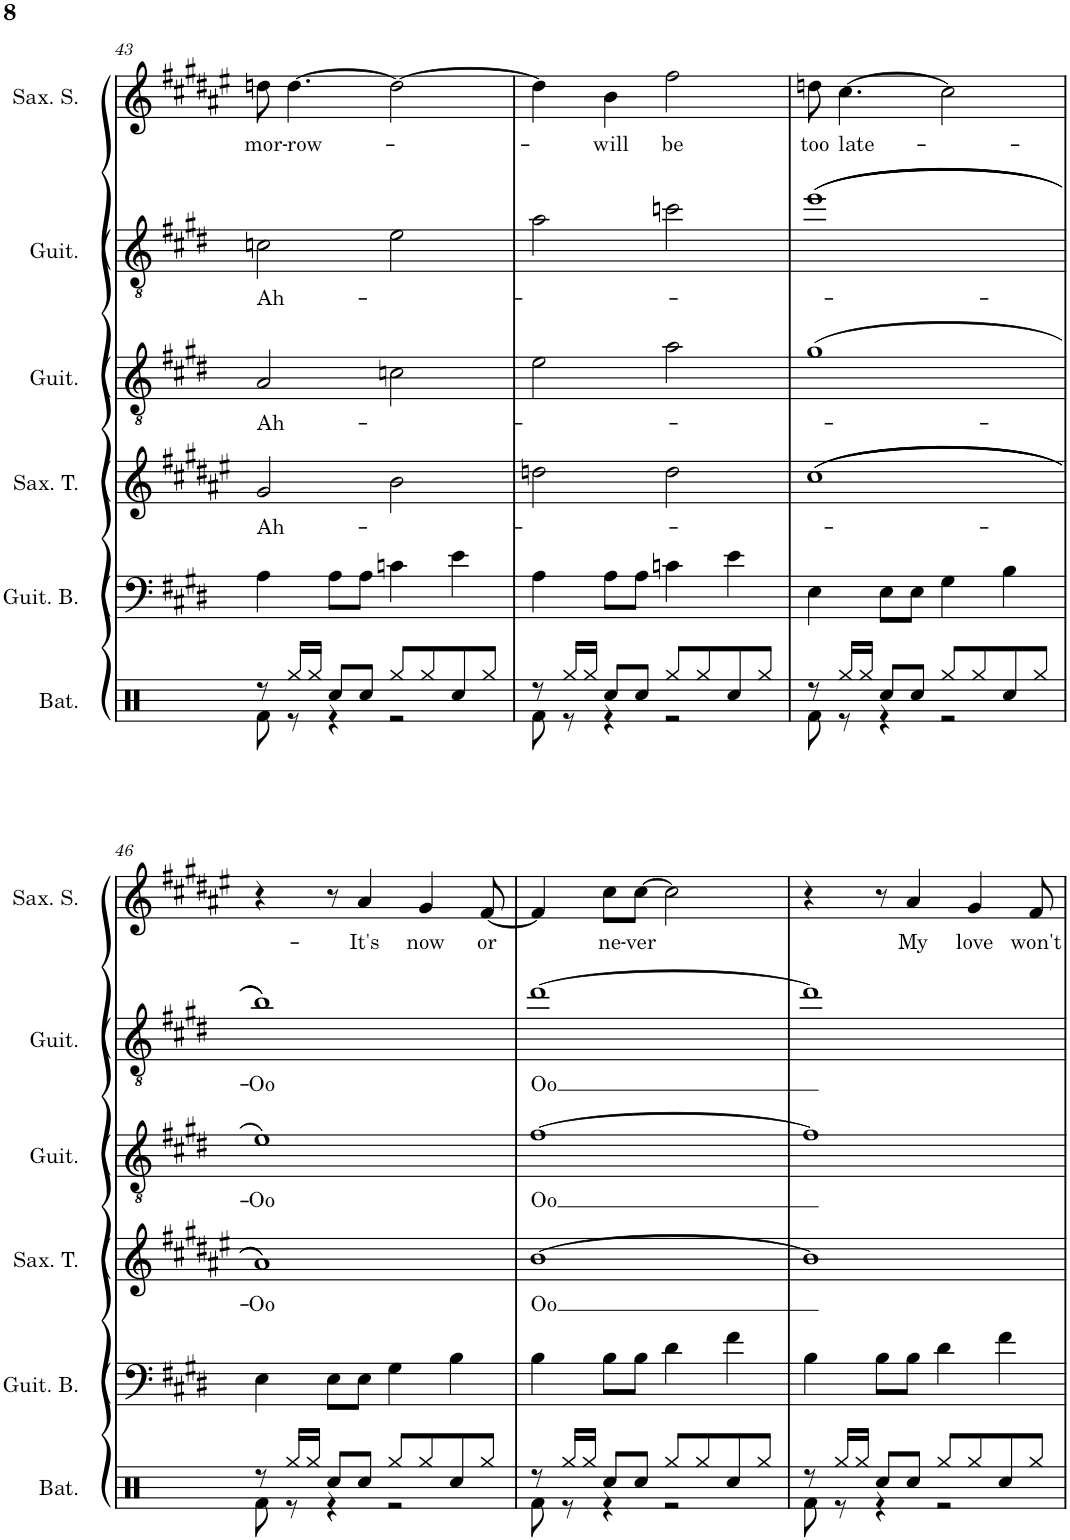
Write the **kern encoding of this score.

**kern	**kern	**kern	**text	**kern	**text	**kern	**text	**kern	**text
*part6	*part5	*part4	*part4	*part3	*part3	*part2	*part2	*part1	*part1
*staff6	*staff5	*staff4	*staff4	*staff3	*staff3	*staff2	*staff2	*staff1	*staff1
*I"Set de batterie	*I"Guitare basse	*I"Saxophone ténor	*	*I"Guitare acoustique	*	*I"Guitare acoustique	*	*I"Saxophone soprano	*
*I'Bat.	*I'Guit. B.	*I'Sax. T.	*	*I'Guit.	*	*I'Guit.	*	*I'Sax. S.	*
!!LO:PB:g=z
*clefX	*clefF4	*clefG2	*	*clefGv2	*	*clefGv2	*	*clefG2	*
*	*Trd7c12	*Trd8c14	*	*	*	*	*	*Trd1c2	*
*k[]	*k[f#c#g#d#]	*k[f#c#g#d#a#e#]	*	*k[f#c#g#d#]	*	*k[f#c#g#d#]	*	*k[f#c#g#d#a#e#]	*
*M4/4	*M4/4	*M4/4	*	*M4/4	*	*M4/4	*	*M4/4	*
=43	=43	=43	=43	=43	=43	=43	=43	=43	=43
*^	*	*	*	*	*	*	*	*	*
!	!	!	!	!LO:LY:b	!	!LO:LY:b	!	!LO:LY:b	!	!LO:LY:b
8r	8Rf\	4A\	2g#/	Ah-	2A/	Ah-	2cn\	Ah-	8ddn\	mor-
!	!	!	!	!	!	!	!	!	!	!LO:LY:b
16Rgg/LL	8r	.	.	.	.	.	.	.	[4.dd\	-row-
16Rgg/JJ	.	.	.	.	.	.	.	.	.	.
8Rcc/L	4r	8A\L	.	.	.	.	.	.	.	.
8Rcc/J	.	8A\J	.	.	.	.	.	.	.	.
8Rgg/L	2r	4cn\	2b\	.	2cn\	.	2e\	.	2dd\_	.
8Rgg/	.	.	.	.	.	.	.	.	.	.
8Rcc/	.	4e\	.	.	.	.	.	.	.	.
8Rgg/J	.	.	.	.	.	.	.	.	.	.
=44	=44	=44	=44	=44	=44	=44	=44	=44	=44	=44
8r	8Rf\	4A\	2ddn\	.	2e\	.	2a\	.	4dd\]	.
16Rgg/LL	8r	.	.	.	.	.	.	.	.	.
16Rgg/JJ	.	.	.	.	.	.	.	.	.	.
!	!	!	!	!	!	!	!	!	!	!LO:LY:b
8Rcc/L	4r	8A\L	.	.	.	.	.	.	4b\	-will
8Rcc/J	.	8A\J	.	.	.	.	.	.	.	.
!	!	!	!	!	!	!	!	!	!	!LO:LY:b
8Rgg/L	2r	4cn\	2dd\	.	2a\	.	2ccn\	.	2ff#\	be
8Rgg/	.	.	.	.	.	.	.	.	.	.
8Rcc/	.	4e\	.	.	.	.	.	.	.	.
8Rgg/J	.	.	.	.	.	.	.	.	.	.
=45	=45	=45	=45	=45	=45	=45	=45	=45	=45	=45
!	!	!	!	!	!	!	!	!	!	!LO:LY:b
8r	8Rf\	4E\	((1cc#	.	(1g#	.	((1ee	.	8ddn\	too
!	!	!	!	!	!	!	!	!	!	!LO:LY:b
16Rgg/LL	8r	.	.	.	.	.	.	.	[4.cc#\	late-
16Rgg/JJ	.	.	.	.	.	.	.	.	.	.
8Rcc/L	4r	8E\L	.	.	.	.	.	.	.	.
8Rcc/J	.	8E\J	.	.	.	.	.	.	.	.
8Rgg/L	2r	4G#\	.	.	.	.	.	.	2cc#\]	.
8Rgg/	.	.	.	.	.	.	.	.	.	.
8Rcc/	.	4B\	.	.	.	.	.	.	.	.
8Rgg/J	.	.	.	.	.	.	.	.	.	.
!!LO:LB:g=z
=46	=46	=46	=46	=46	=46	=46	=46	=46	=46	=46
!	!	!	!	!LO:LY:b	!	!LO:LY:b	!	!LO:LY:b	!	!
8r	8Rf\	4E\	1a#))	-Oo	1e)	Oo	1b))	Oo	4r	.
16Rgg/LL	8r	.	.	.	.	.	.	.	.	.
16Rgg/JJ	.	.	.	.	.	.	.	.	.	.
8Rcc/L	4r	8E\L	.	.	.	.	.	.	8r	.
!	!	!	!	!	!	!	!	!	!	!LO:LY:b
8Rcc/J	.	8E\J	.	.	.	.	.	.	4a#/	-It's
8Rgg/L	2r	4G#\	.	.	.	.	.	.	.	.
!	!	!	!	!	!	!	!	!	!	!LO:LY:b
8Rgg/	.	.	.	.	.	.	.	.	4g#/	now
8Rcc/	.	4B\	.	.	.	.	.	.	.	.
!	!	!	!	!	!	!	!	!	!	!LO:LY:b
8Rgg/J	.	.	.	.	.	.	.	.	[8f#/	or
=47	=47	=47	=47	=47	=47	=47	=47	=47	=47	=47
!	!	!	!	!LO:LY:b	!	!LO:LY:b	!	!LO:LY:b	!	!
8r	8Rf\	4B\	[1b	Oo	[1f#	Oo	[1dd#	Oo	4f#/]	.
16Rgg/LL	8r	.	.	.	.	.	.	.	.	.
16Rgg/JJ	.	.	.	.	.	.	.	.	.	.
!	!	!	!	!	!	!	!	!	!	!LO:LY:b
8Rcc/L	4r	8B\L	.	.	.	.	.	.	8cc#\L	-ne-
!	!	!	!	!	!	!	!	!	!	!LO:LY:b
8Rcc/J	.	8B\J	.	.	.	.	.	.	[8cc#\J	-ver
8Rgg/L	2r	4d#\	.	.	.	.	.	.	2cc#\]	.
8Rgg/	.	.	.	.	.	.	.	.	.	.
8Rcc/	.	4f#\	.	.	.	.	.	.	.	.
8Rgg/J	.	.	.	.	.	.	.	.	.	.
=48	=48	=48	=48	=48	=48	=48	=48	=48	=48	=48
8r	8Rf\	4B\	1b]	.	1f#]	.	1dd#]	.	4r	.
16Rgg/LL	8r	.	.	.	.	.	.	.	.	.
16Rgg/JJ	.	.	.	.	.	.	.	.	.	.
8Rcc/L	4r	8B\L	.	.	.	.	.	.	8r	.
!	!	!	!	!	!	!	!	!	!	!LO:LY:b
8Rcc/J	.	8B\J	.	.	.	.	.	.	4a#/	My
8Rgg/L	2r	4d#\	.	.	.	.	.	.	.	.
!	!	!	!	!	!	!	!	!	!	!LO:LY:b
8Rgg/	.	.	.	.	.	.	.	.	4g#/	love
8Rcc/	.	4f#\	.	.	.	.	.	.	.	.
!	!	!	!	!	!	!	!	!	!	!LO:LY:b
8Rgg/J	.	.	.	.	.	.	.	.	8f#/	won't
*v	*v	*	*	*	*	*	*	*	*	*
=	=	=	=	=	=	=	=	=	=
*-	*-	*-	*-	*-	*-	*-	*-	*-	*-
